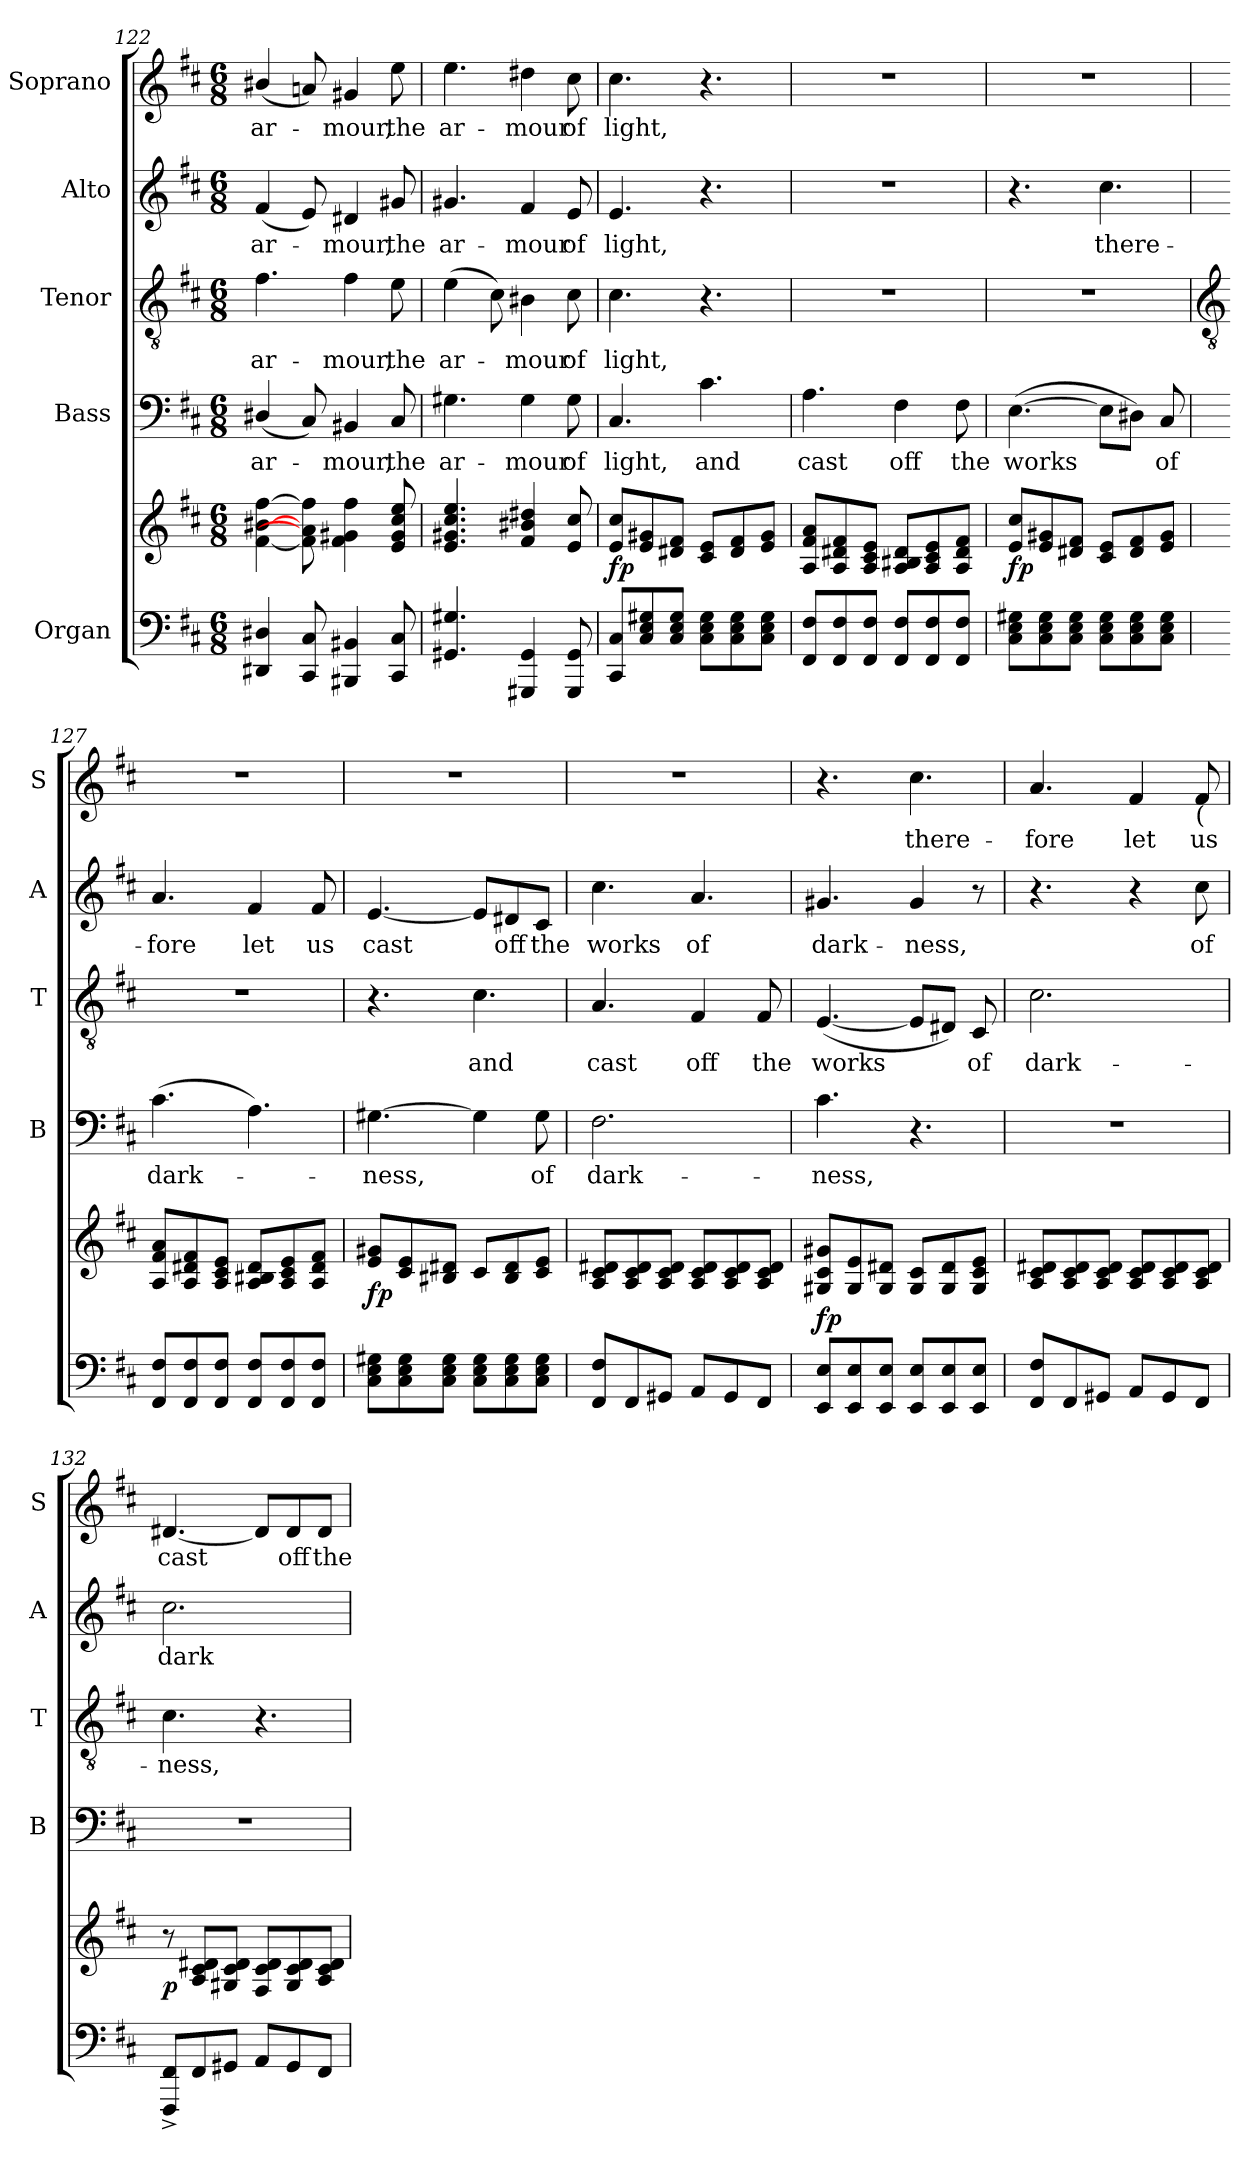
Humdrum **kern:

**kern	**kern	**dynam	**kern	**text	**kern	**text	**kern	**text	**kern	**text
*part5	*part5	*part5	*part4	*part4	*part3	*part3	*part2	*part2	*part1	*part1
*staff6	*staff5	*staff5/6	*staff4	*staff4	*staff3	*staff3	*staff2	*staff2	*staff1	*staff1
*I"Organ	*	*	*I"Bass	*	*I"Tenor	*	*I"Alto	*	*I"Soprano	*
*	*	*	*I'B	*	*I'T	*	*I'A	*	*I'S	*
*clefF4	*clefG2	*	*clefF4	*	*clefGv2	*	*clefG2	*	*clefG2	*
*k[f#c#]	*k[f#c#]	*	*k[f#c#]	*	*k[f#c#]	*	*k[f#c#]	*	*k[f#c#]	*
*D:	*D:	*	*D:	*	*D:	*	*D:	*	*D:	*
*M6/8	*M6/8	*	*M6/8	*	*M6/8	*	*M6/8	*	*M6/8	*
=122	=122	=122	=122	=122	=122	=122	=122	=122	=122	=122
!	!	!	!	!LO:LY:b	!	!LO:LY:b	!	!LO:LY:b	!	!LO:LY:b
4DD#X 4D#X	[4f# [4b#X [4ff#	.	(<4D#X/	ar-	4.f#	ar-	(<4f#	ar-	(<4b#X/	ar-
8CC# 8C#	8f#] 8an] 8ff#]	.	8C#)	.	.	.	8e)	.	8an)	.
!	!	!	!	!LO:LY:b	!	!LO:LY:b	!	!LO:LY:b	!	!LO:LY:b
4BBB#X 4BB#X	4f# 4g#X 4ff#	.	4BB#X	mour,	4f#	-mour,	4d#X	mour,	4g#X	mour,
!	!	!	!	!LO:LY:b	!	!LO:LY:b	!	!LO:LY:b	!	!LO:LY:b
8CC# 8C#	8e 8g# 8cc# 8ee	.	8C#	the	8e	the	8g#X	the	8ee	the
=123	=123	=123	=123	=123	=123	=123	=123	=123	=123	=123
!	!	!	!	!LO:LY:b	!	!LO:LY:b	!	!LO:LY:b	!	!LO:LY:b
4.GG#X 4.G#X	4.e 4.g#X 4.cc# 4.ee	.	4.G#X	ar-	(>4e	ar-	4.g#X	ar-	4.ee	ar-
.	.	.	.	.	8c#)	.	.	.	.	.
!	!	!	!	!LO:LY:b	!	!LO:LY:b	!	!LO:LY:b	!	!LO:LY:b
4GGG#X 4GG#	4f# 4b#X 4dd#X	.	4G#	-mour	4B#X	mour	4f#	-mour	4dd#X	-mour
!	!	!	!	!LO:LY:b	!	!LO:LY:b	!	!LO:LY:b	!	!LO:LY:b
8GGG# 8GG#	8e 8cc#	.	8G#	of	8c#	of	8e	of	8cc#	of
=124	=124	=124	=124	=124	=124	=124	=124	=124	=124	=124
!	!	!LO:DY:b	!	!LO:LY:b	!	!LO:LY:b	!	!LO:LY:b	!	!LO:LY:b
8CC# 8C#L	8e 8cc#L	fp	4.C#	light,	4.c#	light,	4.e	light,	4.cc#	light,
8C# 8E 8G#X	8e 8g#X	.	.	.	.	.	.	.	.	.
8C# 8E 8G#J	8d#X 8f#J	.	.	.	.	.	.	.	.	.
!	!	!	!	!LO:LY:b	!	!	!	!	!	!
8C# 8E 8G#L	8c# 8eL	.	4.c#	and	4.r	.	4.r	.	4.r	.
8C# 8E 8G#	8d# 8f#	.	.	.	.	.	.	.	.	.
8C# 8E 8G#J	8e 8g#J	.	.	.	.	.	.	.	.	.
=125	=125	=125	=125	=125	=125	=125	=125	=125	=125	=125
!	!	!	!	!LO:LY:b	!LO:N:vis=1	!	!LO:N:vis=1	!	!LO:N:vis=1	!
8FF# 8F#L	8A 8f# 8aL	.	4.A	cast	2.r	.	2.r	.	2.r	.
8FF# 8F#	8A 8d#X 8f#	.	.	.	.	.	.	.	.	.
8FF# 8F#J	8A 8c# 8eJ	.	.	.	.	.	.	.	.	.
!	!	!	!	!LO:LY:b	!	!	!	!	!	!
8FF# 8F#L	8A 8B#X 8d#L	.	4F#	off	.	.	.	.	.	.
8FF# 8F#	8A 8c# 8e	.	.	.	.	.	.	.	.	.
!	!	!	!	!LO:LY:b	!	!	!	!	!	!
8FF# 8F#J	8A 8d# 8f#J	.	8F#	the	.	.	.	.	.	.
=126	=126	=126	=126	=126	=126	=126	=126	=126	=126	=126
!	!	!LO:DY:b	!	!LO:LY:b	!LO:N:vis=1	!	!	!	!LO:N:vis=1	!
8C# 8E 8G#XL	8e 8cc#L	fp	(>[4.E	works	2.r	.	4.r	.	2.r	.
8C# 8E 8G#	8e 8g#X	.	.	.	.	.	.	.	.	.
8C# 8E 8G#J	8d#X 8f#J	.	.	.	.	.	.	.	.	.
!	!	!	!	!	!	!	!	!LO:LY:b	!	!
8C# 8E 8G#L	8c# 8eL	.	8EL]	.	.	.	4.cc#	there-	.	.
8C# 8E 8G#	8d# 8f#	.	8D#XJ)	.	.	.	.	.	.	.
!	!	!	!	!LO:LY:b	!	!	!	!	!	!
8C# 8E 8G#J	8e 8g#J	.	8C#	of	.	.	.	.	.	.
!!LO:LB:g=z
=127	=127	=127	=127	=127	=127	=127	=127	=127	=127	=127
*	*	*	*	*	*clefGv2	*	*	*	*	*
!	!	!	!	!LO:LY:b	!LO:N:vis=1	!	!	!LO:LY:b	!LO:N:vis=1	!
8FF# 8F#L	8A 8f# 8aL	.	(>4.c#	dark-	2.r	.	4.a	-fore	2.r	.
8FF# 8F#	8A 8d#X 8f#	.	.	.	.	.	.	.	.	.
8FF# 8F#J	8A 8c# 8eJ	.	.	.	.	.	.	.	.	.
!	!	!	!	!	!	!	!	!LO:LY:b	!	!
8FF# 8F#L	8A 8B#X 8d#L	.	4.A)	.	.	.	4f#	let	.	.
8FF# 8F#	8A 8c# 8e	.	.	.	.	.	.	.	.	.
!	!	!	!	!	!	!	!	!LO:LY:b	!	!
8FF# 8F#J	8A 8d# 8f#J	.	.	.	.	.	8f#	us	.	.
=128	=128	=128	=128	=128	=128	=128	=128	=128	=128	=128
!	!	!LO:DY:b	!	!LO:LY:b	!	!	!	!LO:LY:b	!LO:N:vis=1	!
8C# 8E 8G#XL	8e 8g#XL	fp	[4.G#X	ness,	4.r	.	[4.e	cast	2.r	.
8C# 8E 8G#	8c# 8e	.	.	.	.	.	.	.	.	.
8C# 8E 8G#J	8B#X 8d#XJ	.	.	.	.	.	.	.	.	.
!	!	!	!	!	!	!LO:LY:b	!	!	!	!
8C# 8E 8G#L	8c#L	.	4G#]	.	4.c#	and	8e/L]	.	.	.
!	!	!	!	!	!	!	!	!LO:LY:b	!	!
8C# 8E 8G#	8B# 8d#	.	.	.	.	.	8d#X/	off	.	.
!	!	!	!	!LO:LY:b	!	!	!	!LO:LY:b	!	!
8C# 8E 8G#J	8c# 8eJ	.	8G#	of	.	.	8c#/J	the	.	.
=129	=129	=129	=129	=129	=129	=129	=129	=129	=129	=129
!	!	!	!	!LO:LY:b	!	!LO:LY:b	!	!LO:LY:b	!LO:N:vis=1	!
8FF# 8F#L	8A 8c# 8d#XL	.	2.F#	dark-	4.A	cast	4.cc#	works	2.r	.
8FF#	8A 8c# 8d#	.	.	.	.	.	.	.	.	.
8GG#XJ	8A 8c# 8d#J	.	.	.	.	.	.	.	.	.
!	!	!	!	!	!	!LO:LY:b	!	!LO:LY:b	!	!
8AAL	8A 8c# 8d#L	.	.	.	4F#	off	4.a	of	.	.
8GG#	8A 8c# 8d#	.	.	.	.	.	.	.	.	.
!	!	!	!	!	!	!LO:LY:b	!	!	!	!
8FF#J	8A 8c# 8d#J	.	.	.	8F#	the	.	.	.	.
=130	=130	=130	=130	=130	=130	=130	=130	=130	=130	=130
!	!	!LO:DY:a=2	!	!LO:LY:b	!	!LO:LY:b	!	!LO:LY:b	!	!
8EE 8EL	8G#X 8c# 8g#XL	fp	4.c#	-ness,	(<[4.E	works	4.g#X	dark-	4.r	.
8EE 8E	8G# 8e	.	.	.	.	.	.	.	.	.
8EE 8EJ	8G# 8d#XJ	.	.	.	.	.	.	.	.	.
!	!	!	!	!	!	!	!	!LO:LY:b	!	!LO:LY:b
8EE 8EL	8G# 8c#L	.	4.r	.	8EL]	.	4g#	-ness,	4.cc#	there-
8EE 8E	8G# 8d#	.	.	.	8D#XJ)	.	.	.	.	.
!	!	!	!	!	!	!LO:LY:b	!	!	!	!
8EE 8EJ	8G# 8c# 8eJ	.	.	.	8C#	of	8r	.	.	.
=131	=131	=131	=131	=131	=131	=131	=131	=131	=131	=131
!	!	!	!LO:N:vis=1	!	!	!LO:LY:b	!	!	!	!LO:LY:b
8FF# 8F#L	8A 8c# 8d#XL	.	2.r	.	2.c#	dark-	4.r	.	4.a	-fore
8FF#	8A 8c# 8d#	.	.	.	.	.	.	.	.	.
8GG#XJ	8A 8c# 8d#J	.	.	.	.	.	.	.	.	.
!	!	!	!	!	!	!	!	!	!	!LO:LY:b
8AAL	8A 8c# 8d#L	.	.	.	.	.	4r	.	4f#	let
8GG#	8A 8c# 8d#	.	.	.	.	.	.	.	.	.
!	!	!	!	!	!	!	!	!	!LO:TX:b:t=(	!
!	!	!	!	!	!	!	!	!LO:LY:b	!	!LO:LY:b
8FF#J	8A 8c# 8d#J	.	.	.	.	.	8cc#	of	8f#	us
=132	=132	=132	=132	=132	=132	=132	=132	=132	=132	=132
!	!	!LO:DY:b	!LO:N:vis=1	!	!	!LO:LY:b	!	!LO:LY:b	!	!LO:LY:b
8FFF#^ 8FF#^L	8r	p	2.r	.	4.c#	-ness,	2.cc#	dark-	[4.d#X	cast
8FF#	8A 8c# 8d#XL	.	.	.	.	.	.	.	.	.
8GG#XJ	8G#X 8c# 8d#J	.	.	.	.	.	.	.	.	.
8AAL	8F# 8c# 8d#L	.	.	.	4.r	.	.	.	8d#/L]	.
!	!	!	!	!	!	!	!	!	!	!LO:LY:b
8GG#	8G# 8c# 8d#	.	.	.	.	.	.	.	8d#/	off
!	!	!	!	!	!	!	!	!	!	!LO:LY:b
8FF#J	8A 8c# 8d#J	.	.	.	.	.	.	.	8d#/J	the
=	=	=	=	=	=	=	=	=	=	=
*-	*-	*-	*-	*-	*-	*-	*-	*-	*-	*-
